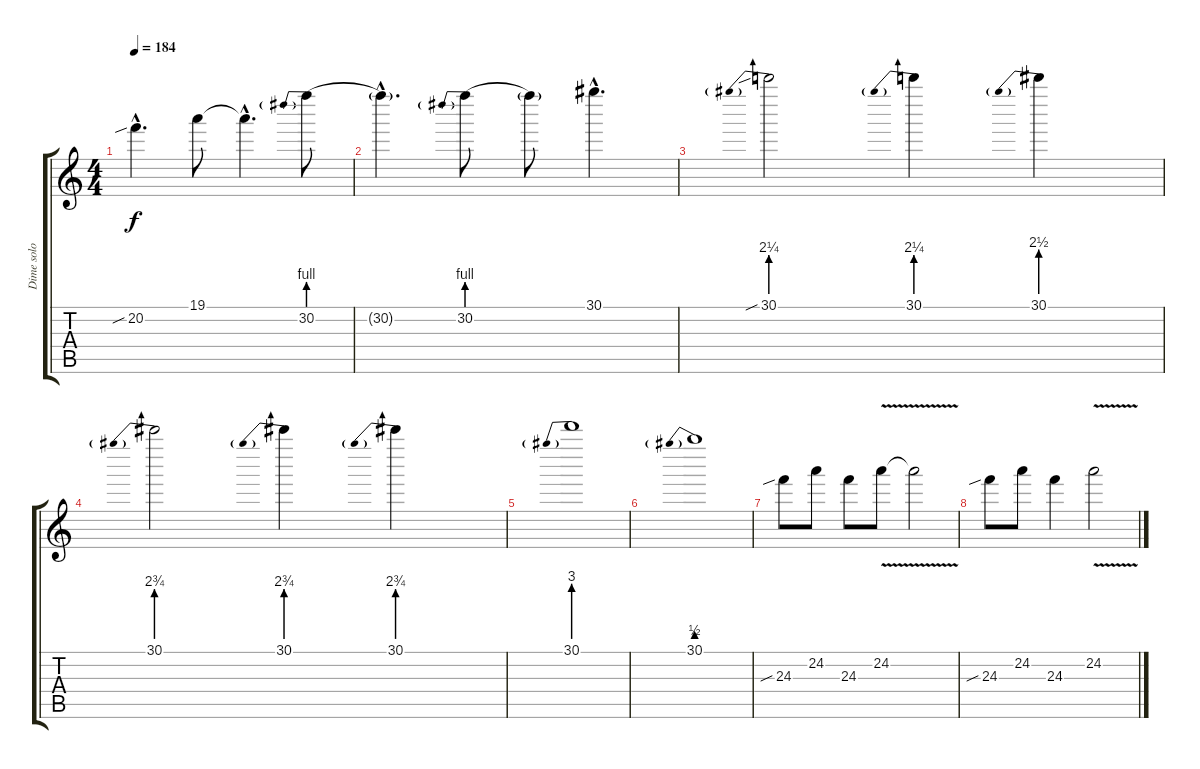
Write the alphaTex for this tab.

\track ("Dime solo" "Dime solo") {instrument overdrivenguitar}
\staff {score tabs}
\tuning (D4 A3 F3 C3 G2 D2) {hide}
\ts (4 4)
\tempo 184
\clef g2
\ks c
20.2{sib hac}.4{d dy f} 19.1.8 19.1{hac t}.4{d} 30.2{be (prebend 0 4 60 4)}.8 |
30.2{hac t}.4{d} 30.2{be (prebend 0 4 60 4)}.8 30.2{t}.8 30.1{hac}.4{d} |
30.1{be (prebend 0 9 60 9) sib}.2 30.1{be (prebend 0 9 60 9)}.4 30.1{be (prebend 0 10 60 10)}.4 |
30.1{be (prebend 0 11 60 11)}.2 30.1{be (prebend 0 11 60 11)}.4 30.1{be (prebend 0 11 60 11)}.4 |
30.1{be (prebend 0 12 60 12)}.1 |
30.1{be (prebend 0 2 60 2)}.1 |
24.3{sib}.8 24.2.8 24.3.8 24.2{v}.8 24.2{t}.2 |
24.3{sib}.8 24.2.8 24.3.4 24.2{v}.2
